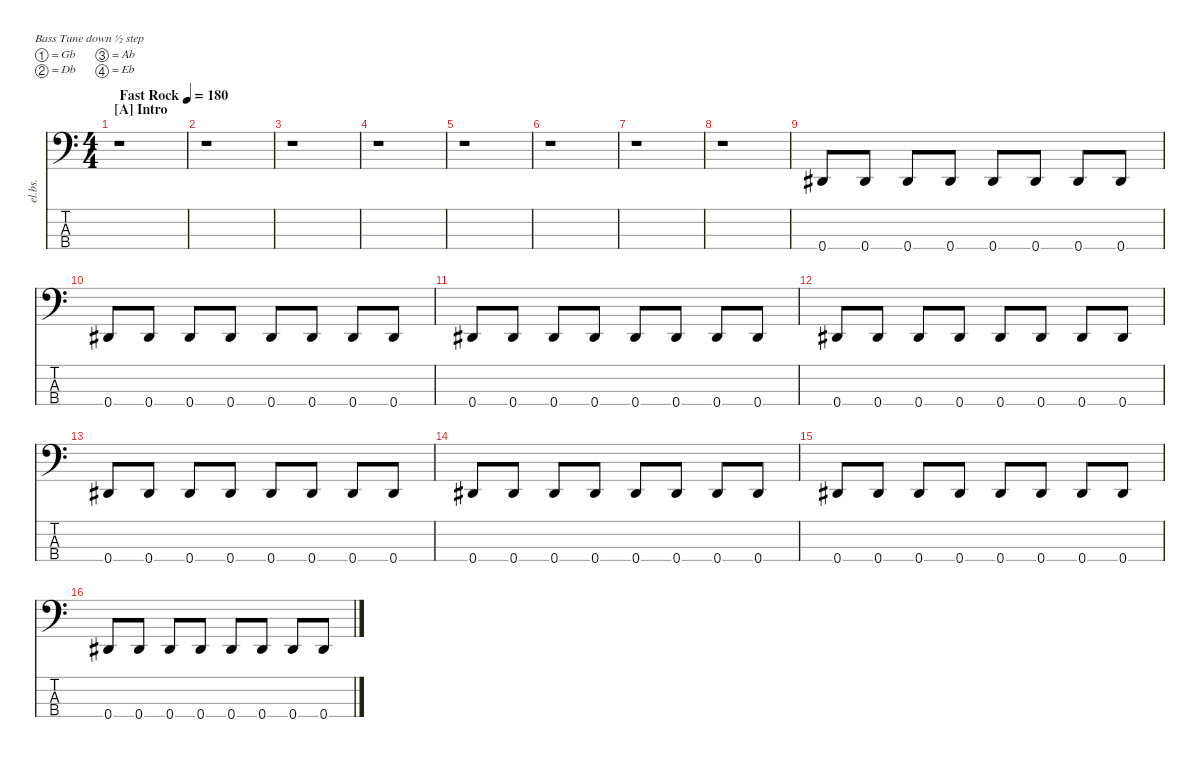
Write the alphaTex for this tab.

\defaultSystemsLayout 4
\hideDynamics
\bracketExtendMode nobrackets
\otherSystemsTrackNameOrientation horizontal
\track ("Bass" "el.bs.") {instrument electricbassfinger}
\staff {score tabs}
\tuning (Gb2 Db2 Ab1 Eb1)
\ts (4 4)
\section ("A" "Intro")
\tempo (180 "Fast Rock")
\clef f4
\ks c
r.1{dy f instrument electricbassfinger beam Down} |
r.1{beam Down} |
r.1{beam Down} |
r.1{beam Down} |
r.1{beam Down} |
r.1{beam Down} |
r.1{beam Down} |
r.1{beam Down} |
0.4{acc #}.8{beam Up} 0.4{acc #}.8{beam Up} 0.4{acc #}.8{beam Up} 0.4{acc #}.8{beam Up} 0.4{acc #}.8{beam Up} 0.4{acc #}.8{beam Up} 0.4{acc #}.8{beam Up} 0.4{acc #}.8{beam Up} |
0.4{acc #}.8{beam Up} 0.4{acc #}.8{beam Up} 0.4{acc #}.8{beam Up} 0.4{acc #}.8{beam Up} 0.4{acc #}.8{beam Up} 0.4{acc #}.8{beam Up} 0.4{acc #}.8{beam Up} 0.4{acc #}.8{beam Up} |
0.4{acc #}.8{beam Up} 0.4{acc #}.8{beam Up} 0.4{acc #}.8{beam Up} 0.4{acc #}.8{beam Up} 0.4{acc #}.8{beam Up} 0.4{acc #}.8{beam Up} 0.4{acc #}.8{beam Up} 0.4{acc #}.8{beam Up} |
0.4{acc #}.8{beam Up} 0.4{acc #}.8{beam Up} 0.4{acc #}.8{beam Up} 0.4{acc #}.8{beam Up} 0.4{acc #}.8{beam Up} 0.4{acc #}.8{beam Up} 0.4{acc #}.8{beam Up} 0.4{acc #}.8{beam Up} |
0.4{acc #}.8{beam Up} 0.4{acc #}.8{beam Up} 0.4{acc #}.8{beam Up} 0.4{acc #}.8{beam Up} 0.4{acc #}.8{beam Up} 0.4{acc #}.8{beam Up} 0.4{acc #}.8{beam Up} 0.4{acc #}.8{beam Up} |
0.4{acc #}.8{beam Up} 0.4{acc #}.8{beam Up} 0.4{acc #}.8{beam Up} 0.4{acc #}.8{beam Up} 0.4{acc #}.8{beam Up} 0.4{acc #}.8{beam Up} 0.4{acc #}.8{beam Up} 0.4{acc #}.8{beam Up} |
0.4{acc #}.8{beam Up} 0.4{acc #}.8{beam Up} 0.4{acc #}.8{beam Up} 0.4{acc #}.8{beam Up} 0.4{acc #}.8{beam Up} 0.4{acc #}.8{beam Up} 0.4{acc #}.8{beam Up} 0.4{acc #}.8{beam Up} |
0.4{acc #}.8{beam Up} 0.4{acc #}.8{beam Up} 0.4{acc #}.8{beam Up} 0.4{acc #}.8{beam Up} 0.4{acc #}.8{beam Up} 0.4{acc #}.8{beam Up} 0.4{acc #}.8{beam Up} 0.4{acc #}.8{beam Up}
